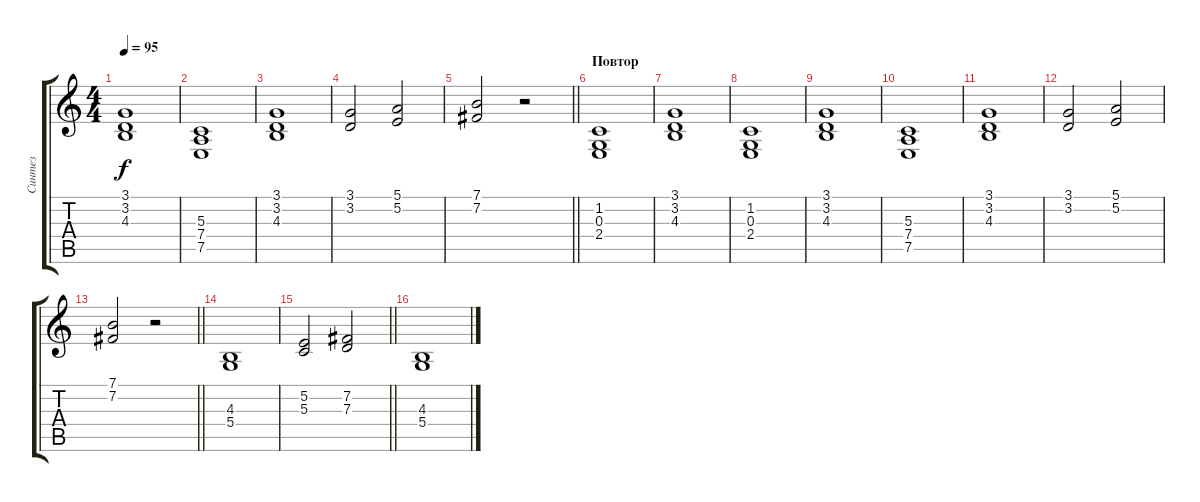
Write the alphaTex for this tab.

\track ("Синтез" "Синтез") {instrument lead2sawtooth}
\staff {score tabs}
\tuning (E4 B3 G3 D3 A2 E2) {hide}
\ts (4 4)
\tempo 95
\clef g2
\ks c
(3.1 3.2 4.3).1{dy f} |
(5.3 7.4 7.5).1 |
(3.1 3.2 4.3).1 |
(3.1 3.2).2 (5.1 5.2).2 |
\barLineRight lightlight
(7.1 7.2).2 r.2 |
\section ("" "Повтор")
(1.2 0.3 2.4).1 |
(3.1 3.2 4.3).1 |
(1.2 0.3 2.4).1 |
(3.1 3.2 4.3).1 |
(5.3 7.4 7.5).1 |
(3.1 3.2 4.3).1 |
(3.1 3.2).2 (5.1 5.2).2 |
\barLineRight lightlight
(7.1 7.2).2 r.2 |
(4.3 5.4).1 |
\barLineRight lightlight
(5.2 5.3).2 (7.2 7.3).2 |
(4.3 5.4).1
